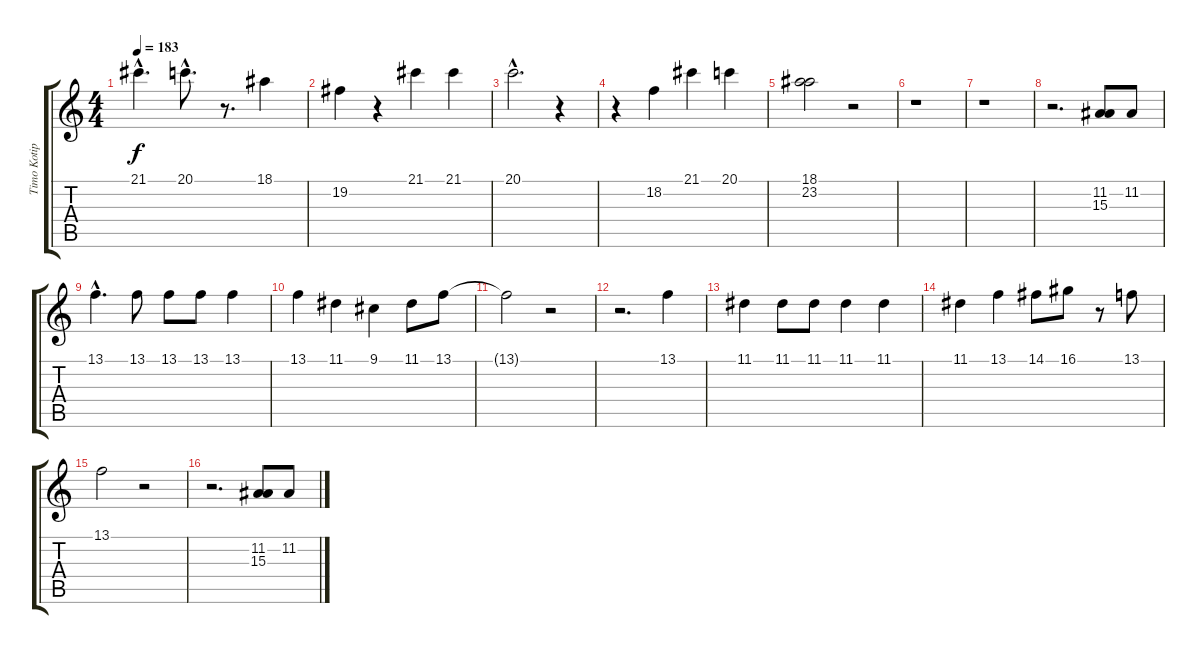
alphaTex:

\track ("Timo Kotipelto" "Timo Kotip") {instrument lead3calliope}
\staff {score tabs}
\tuning (E4 B3 G3 D3 A2 E2) {hide}
\ts (4 4)
\tempo 183
\clef g2
\ks c
21.1{hac}.4{d dy f} 20.1{hac}.8{d} r.8{d} 18.1.4 |
19.2.4 r.4 21.1.4 21.1.4 |
20.1{hac}.2{d} r.4 |
r.4 18.2.4 21.1.4 20.1.4 |
(18.1 23.2).2 r.2 |
r.1 |
r.1 |
r.2{d} (11.2 15.3).8 11.2.8 |
13.1{hac}.4{d} 13.1.8 13.1.8 13.1.8 13.1.4 |
13.1.4 11.1.4 9.1.4 11.1.8 13.1.8 |
13.1{t}.2 r.2 |
r.2{d} 13.1.4 |
11.1.4 11.1.8 11.1.8 11.1.4 11.1.4 |
11.1.4 13.1.4 14.1.8 16.1.8 r.8 13.1.8 |
13.1.2 r.2 |
r.2{d} (11.2 15.3).8 11.2.8
